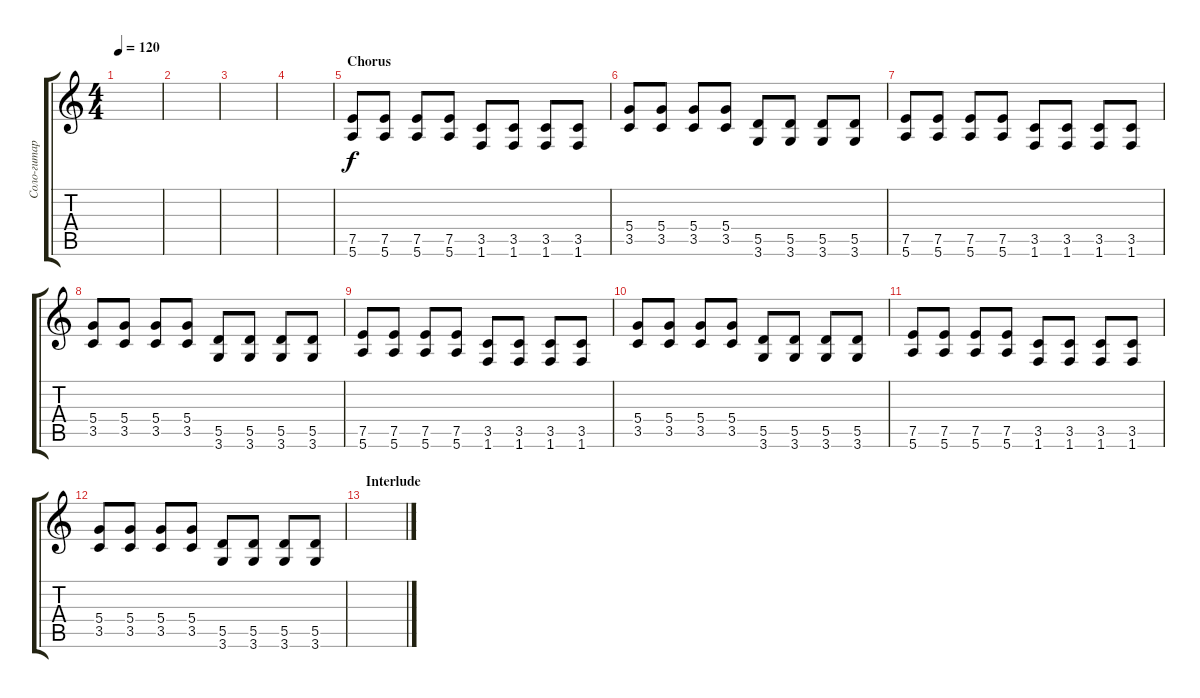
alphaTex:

\track ("Соло-гитара драйв" "Соло-гитар") {instrument overdrivenguitar}
\staff {score tabs}
\tuning (E4 B3 G3 D3 A2 E2) {hide}
\ts (4 4)
\tempo 120
\clef g2
\ks c
|
|
|
|
\section ("" "Chorus")
(7.5 5.6).8 (7.5 5.6).8 (7.5 5.6).8 (7.5 5.6).8 (3.5 1.6).8 (3.5 1.6).8 (3.5 1.6).8 (3.5 1.6).8 |
(5.4 3.5).8 (5.4 3.5).8 (5.4 3.5).8 (5.4 3.5).8 (5.5 3.6).8 (5.5 3.6).8 (5.5 3.6).8 (5.5 3.6).8 |
(7.5 5.6).8 (7.5 5.6).8 (7.5 5.6).8 (7.5 5.6).8 (3.5 1.6).8 (3.5 1.6).8 (3.5 1.6).8 (3.5 1.6).8 |
(5.4 3.5).8 (5.4 3.5).8 (5.4 3.5).8 (5.4 3.5).8 (5.5 3.6).8 (5.5 3.6).8 (5.5 3.6).8 (5.5 3.6).8 |
(7.5 5.6).8 (7.5 5.6).8 (7.5 5.6).8 (7.5 5.6).8 (3.5 1.6).8 (3.5 1.6).8 (3.5 1.6).8 (3.5 1.6).8 |
(5.4 3.5).8 (5.4 3.5).8 (5.4 3.5).8 (5.4 3.5).8 (5.5 3.6).8 (5.5 3.6).8 (5.5 3.6).8 (5.5 3.6).8 |
(7.5 5.6).8 (7.5 5.6).8 (7.5 5.6).8 (7.5 5.6).8 (3.5 1.6).8 (3.5 1.6).8 (3.5 1.6).8 (3.5 1.6).8 |
(5.4 3.5).8 (5.4 3.5).8 (5.4 3.5).8 (5.4 3.5).8 (5.5 3.6).8 (5.5 3.6).8 (5.5 3.6).8 (5.5 3.6).8 |
\section ("" "Interlude")
